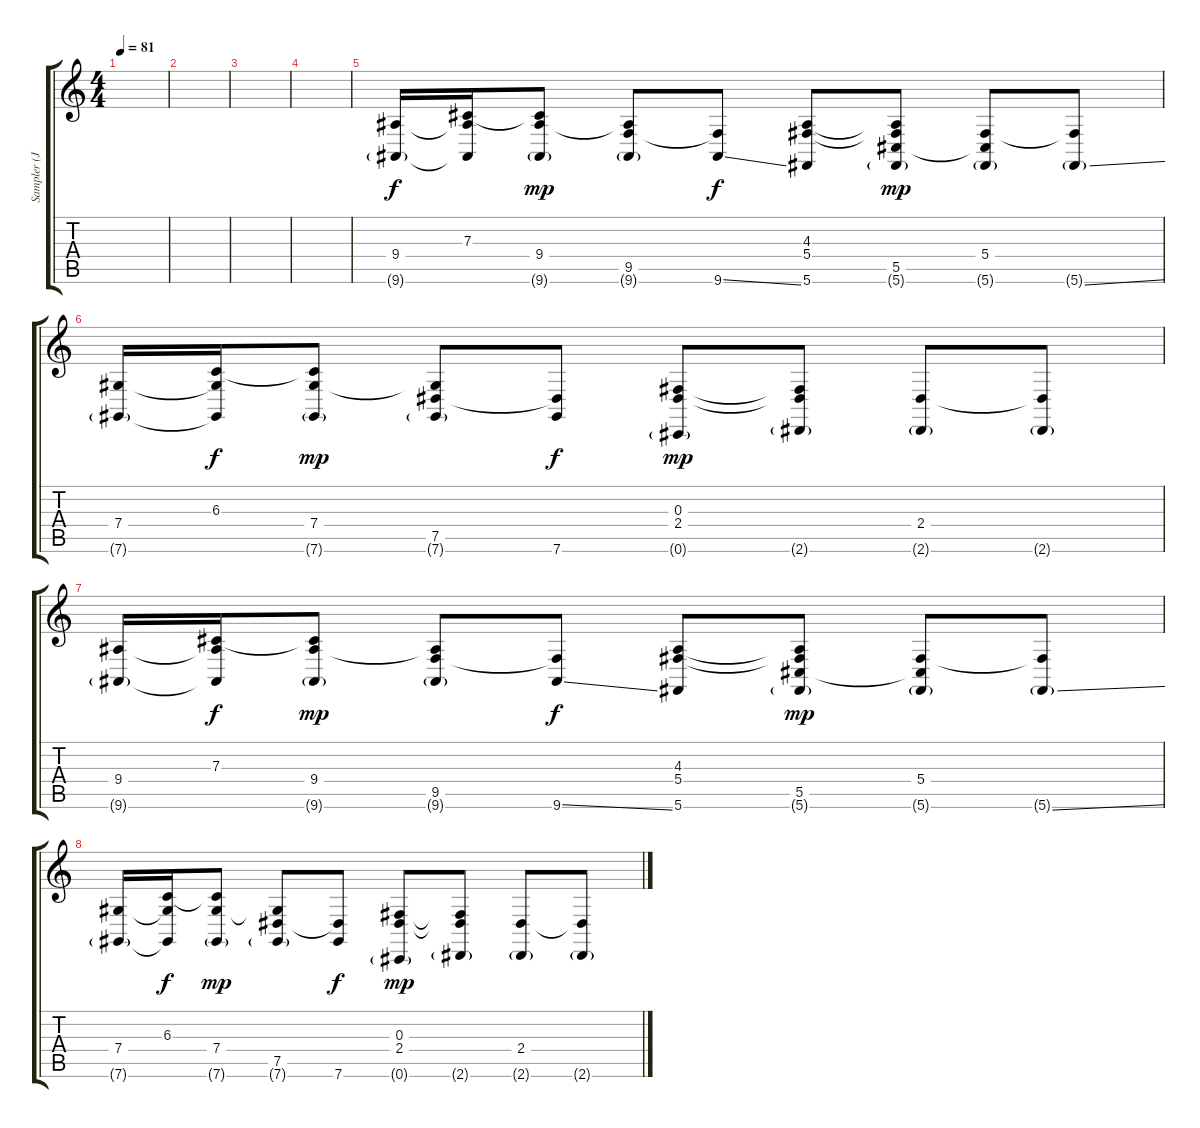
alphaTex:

\track ("Sampler (Joseph Hahn)" "Sampler (J") {instrument harpsichord}
\staff {score tabs}
\tuning (Eb4 Bb3 Gb3 Db3 Ab2 Db2) {hide}
\ts (4 4)
\tempo 81
\clef g2
\ks c
|
|
|
|
(9.4 9.6{g}).16{volume 11} (7.3 9.4{t} 9.6{t}).16{dy f} (7.3{t} 9.4 9.6{g}).8{dy mp} (9.4{t} 9.5 9.6{g}).8 (9.5{t} 9.6{ss}).8{dy f} (4.3 5.4 5.6).8 (4.3{t} 5.4{t} 5.5 5.6{g}).8{dy mp} (5.4 5.5{t} 5.6{g}).8 (5.4{t} 5.6{ss g}).8 |
(7.4 7.6{g}).16{volume 11} (6.3 7.4{t} 7.6{t}).16{dy f} (6.3{t} 7.4 7.6{g}).8{dy mp} (7.4{t} 7.5 7.6{g}).8 (7.5{t} 7.6).8{dy f} (0.3 2.4 0.6{g}).8{dy mp} (0.3{t} 2.4{t} 2.6{g}).8 (2.4 2.6{g}).8 (2.4{t} 2.6{g}).8 |
(9.4 9.6{g}).16{volume 11} (7.3 9.4{t} 9.6{t}).16{dy f} (7.3{t} 9.4 9.6{g}).8{dy mp} (9.4{t} 9.5 9.6{g}).8 (9.5{t} 9.6{ss}).8{dy f} (4.3 5.4 5.6).8 (4.3{t} 5.4{t} 5.5 5.6{g}).8{dy mp} (5.4 5.5{t} 5.6{g}).8 (5.4{t} 5.6{ss g}).8 |
(7.4 7.6{g}).16{volume 11} (6.3 7.4{t} 7.6{t}).16{dy f} (6.3{t} 7.4 7.6{g}).8{dy mp} (7.4{t} 7.5 7.6{g}).8 (7.5{t} 7.6).8{dy f} (0.3 2.4 0.6{g}).8{dy mp} (0.3{t} 2.4{t} 2.6{g}).8 (2.4 2.6{g}).8 (2.4{t} 2.6{g}).8
